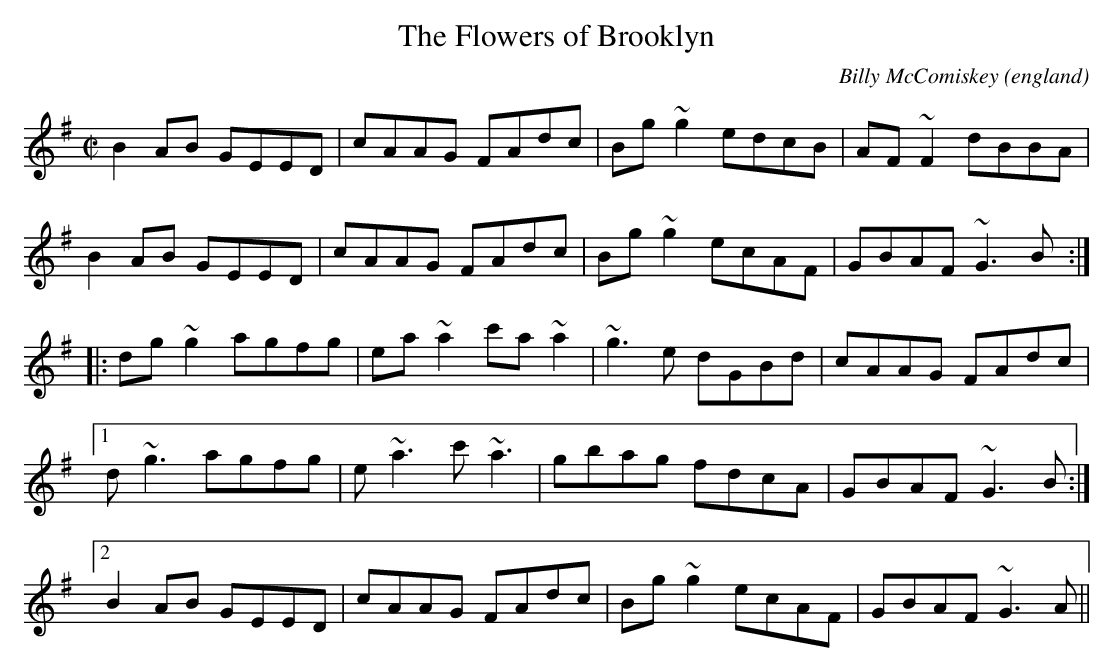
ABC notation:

X:1
T:Flowers of Brooklyn, The
O:england
M:C|
L:1/8
C:Billy McComiskey
K:G
B2AB GEED|cAAG FAdc|Bg~g2 edcB|AF~F2 dBBA|
B2AB GEED|cAAG FAdc|Bg~g2 ecAF|GBAF ~G3B:|
|:dg~g2 agfg|ea~a2 c'a~a2|~g3e dGBd|cAAG FAdc|
[1 d~g3 agfg|e~a3 c'~a3|gbag fdcA|GBAF ~G3B:|
[2 B2AB GEED|cAAG FAdc|Bg~g2 ecAF|GBAF ~G3A||
